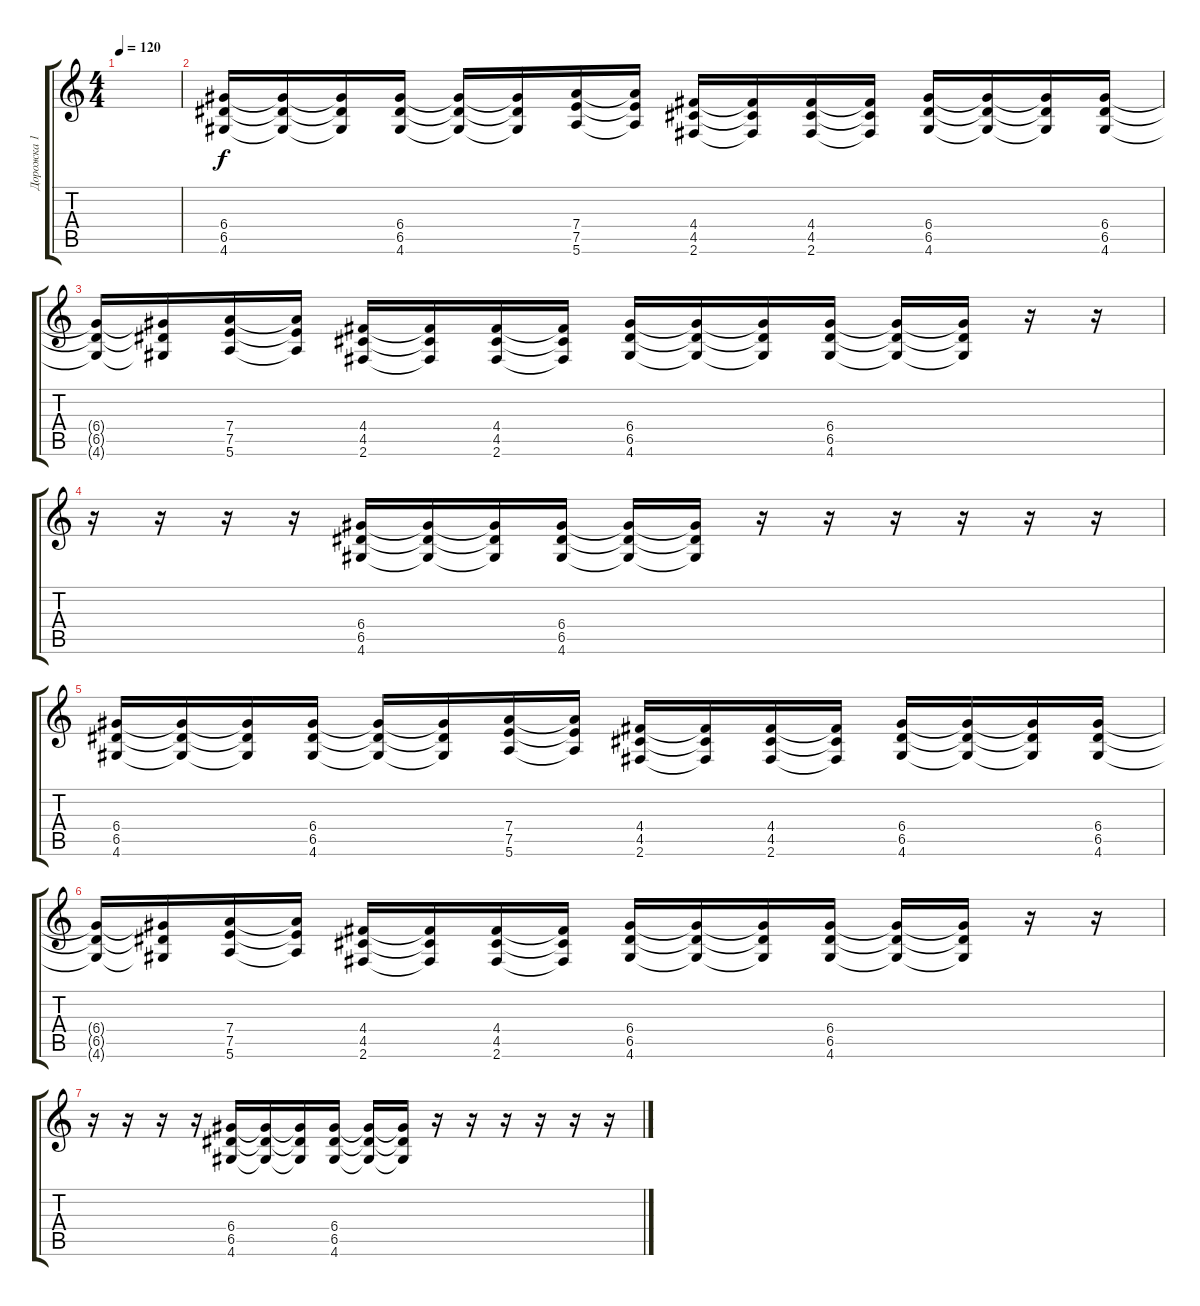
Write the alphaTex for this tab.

\track ("Дорожка 1" "Дорожка 1") {instrument electricguitarjazz}
\staff {score tabs}
\tuning (E4 B3 G3 D3 A2 E2) {hide}
\ts (4 4)
\tempo 120
\clef g2
\ks c
|
(6.4 6.5 4.6).16 (6.4{t} 6.5{t} 4.6{t}).16 (6.4{t} 6.5{t} 4.6{t}).16 (6.4 6.5 4.6).16 (6.4{t} 6.5{t} 4.6{t}).16 (6.4{t} 6.5{t} 4.6{t}).16 (7.4 7.5 5.6).16 (7.4{t} 7.5{t} 5.6{t}).16 (4.4 4.5 2.6).16 (4.4{t} 4.5{t} 2.6{t}).16 (4.4 4.5 2.6).16 (4.4{t} 4.5{t} 2.6{t}).16 (6.4 6.5 4.6).16 (6.4{t} 6.5{t} 4.6{t}).16 (6.4{t} 6.5{t} 4.6{t}).16 (6.4 6.5 4.6).16 |
(6.4{t} 6.5{t} 4.6{t}).16 (6.4{t} 6.5{t} 4.6{t}).16 (7.4 7.5 5.6).16 (7.4{t} 7.5{t} 5.6{t}).16 (4.4 4.5 2.6).16 (4.4{t} 4.5{t} 2.6{t}).16 (4.4 4.5 2.6).16 (4.4{t} 4.5{t} 2.6{t}).16 (6.4 6.5 4.6).16 (6.4{t} 6.5{t} 4.6{t}).16 (6.4{t} 6.5{t} 4.6{t}).16 (6.4 6.5 4.6).16 (6.4{t} 6.5{t} 4.6{t}).16 (6.4{t} 6.5{t} 4.6{t}).16 r.16 r.16 |
r.16 r.16 r.16 r.16 (6.4 6.5 4.6).16 (6.4{t} 6.5{t} 4.6{t}).16 (6.4{t} 6.5{t} 4.6{t}).16 (6.4 6.5 4.6).16 (6.4{t} 6.5{t} 4.6{t}).16 (6.4{t} 6.5{t} 4.6{t}).16 r.16 r.16 r.16 r.16 r.16 r.16 |
(6.4 6.5 4.6).16 (6.4{t} 6.5{t} 4.6{t}).16 (6.4{t} 6.5{t} 4.6{t}).16 (6.4 6.5 4.6).16 (6.4{t} 6.5{t} 4.6{t}).16 (6.4{t} 6.5{t} 4.6{t}).16 (7.4 7.5 5.6).16 (7.4{t} 7.5{t} 5.6{t}).16 (4.4 4.5 2.6).16 (4.4{t} 4.5{t} 2.6{t}).16 (4.4 4.5 2.6).16 (4.4{t} 4.5{t} 2.6{t}).16 (6.4 6.5 4.6).16 (6.4{t} 6.5{t} 4.6{t}).16 (6.4{t} 6.5{t} 4.6{t}).16 (6.4 6.5 4.6).16 |
(6.4{t} 6.5{t} 4.6{t}).16 (6.4{t} 6.5{t} 4.6{t}).16 (7.4 7.5 5.6).16 (7.4{t} 7.5{t} 5.6{t}).16 (4.4 4.5 2.6).16 (4.4{t} 4.5{t} 2.6{t}).16 (4.4 4.5 2.6).16 (4.4{t} 4.5{t} 2.6{t}).16 (6.4 6.5 4.6).16 (6.4{t} 6.5{t} 4.6{t}).16 (6.4{t} 6.5{t} 4.6{t}).16 (6.4 6.5 4.6).16 (6.4{t} 6.5{t} 4.6{t}).16 (6.4{t} 6.5{t} 4.6{t}).16 r.16 r.16 |
r.16 r.16 r.16 r.16 (6.4 6.5 4.6).16 (6.4{t} 6.5{t} 4.6{t}).16 (6.4{t} 6.5{t} 4.6{t}).16 (6.4 6.5 4.6).16 (6.4{t} 6.5{t} 4.6{t}).16 (6.4{t} 6.5{t} 4.6{t}).16 r.16 r.16 r.16 r.16 r.16 r.16
